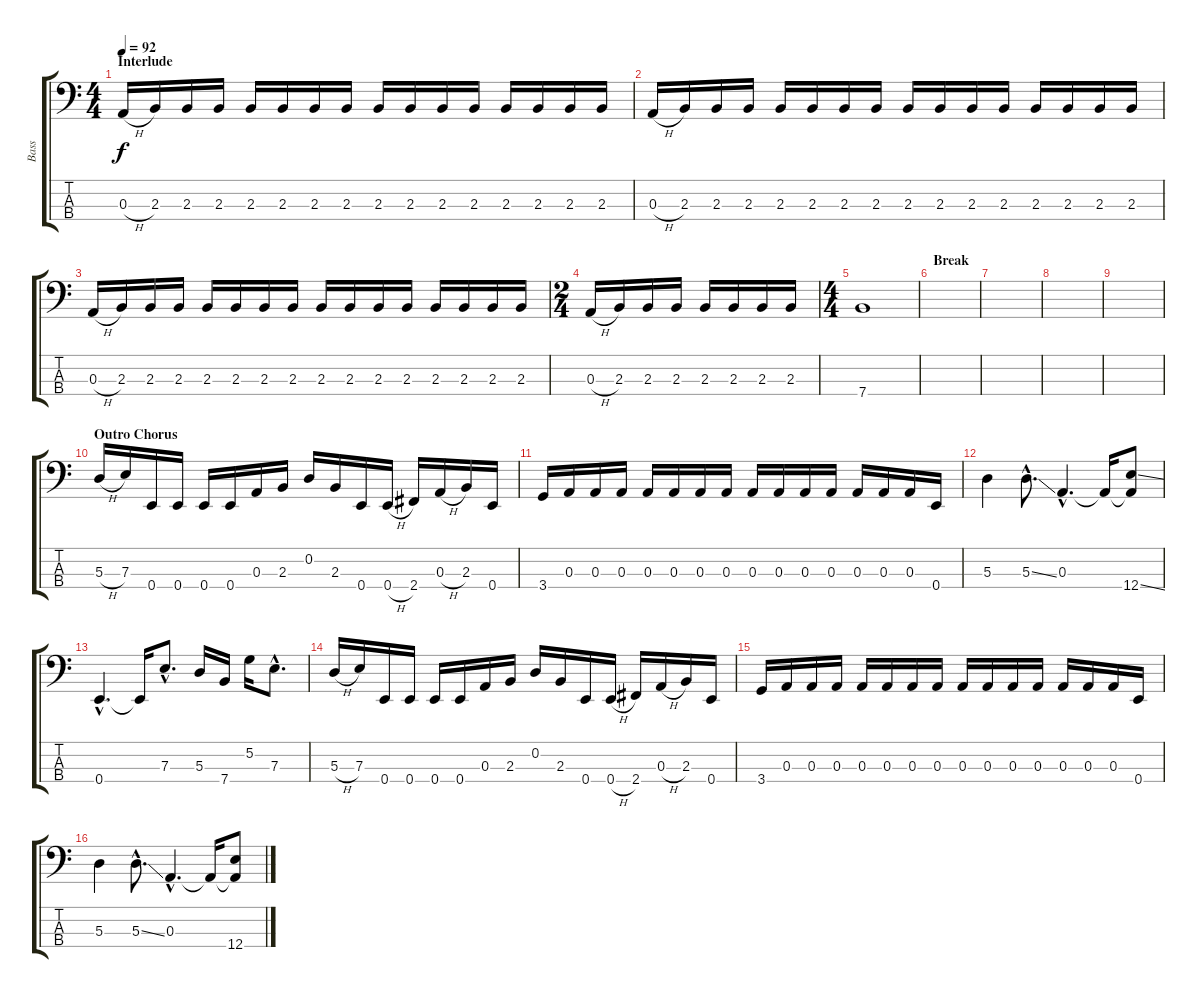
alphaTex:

\track ("Bass" "Bass") {instrument electricbassfinger}
\staff {score tabs}
\tuning (G2 D2 A1 E1) {hide}
\ts (4 4)
\section ("" "Interlude")
\tempo 92
\clef f4
\ks c
0.3{h}.16{dy f} 2.3.16 2.3.16 2.3.16 2.3.16 2.3.16 2.3.16 2.3.16 2.3.16 2.3.16 2.3.16 2.3.16 2.3.16 2.3.16 2.3.16 2.3.16 |
0.3{h}.16 2.3.16 2.3.16 2.3.16 2.3.16 2.3.16 2.3.16 2.3.16 2.3.16 2.3.16 2.3.16 2.3.16 2.3.16 2.3.16 2.3.16 2.3.16 |
0.3{h}.16 2.3.16 2.3.16 2.3.16 2.3.16 2.3.16 2.3.16 2.3.16 2.3.16 2.3.16 2.3.16 2.3.16 2.3.16 2.3.16 2.3.16 2.3.16 |
\ts (2 4)
0.3{h}.16 2.3.16 2.3.16 2.3.16 2.3.16 2.3.16 2.3.16 2.3.16 |
\ts (4 4)
7.4.1 |
\section ("" "Break")
|
|
|
|
\section ("" "Outro Chorus")
5.3{h}.16 7.3.16 0.4.16 0.4.16 0.4.16 0.4.16 0.3.16 2.3.16 0.2.16 2.3.16 0.4.16 0.4{h}.16 2.4.16 0.3{h}.16 2.3.16 0.4.16 |
3.4.16 0.3.16 0.3.16 0.3.16 0.3.16 0.3.16 0.3.16 0.3.16 0.3.16 0.3.16 0.3.16 0.3.16 0.3.16 0.3.16 0.3.16 0.4.16 |
5.3.4 5.3{ss hac}.8{d} 0.3{hac}.4{d} 0.3{t}.16 (0.3{t} 12.4{ss}).8 |
0.4{hac}.4{d} 0.4{t}.16 7.3{hac}.8{d} 5.3.16 7.4.16 5.2.16 7.3{hac}.8{d} |
5.3{h}.16 7.3.16 0.4.16 0.4.16 0.4.16 0.4.16 0.3.16 2.3.16 0.2.16 2.3.16 0.4.16 0.4{h}.16 2.4.16 0.3{h}.16 2.3.16 0.4.16 |
3.4.16 0.3.16 0.3.16 0.3.16 0.3.16 0.3.16 0.3.16 0.3.16 0.3.16 0.3.16 0.3.16 0.3.16 0.3.16 0.3.16 0.3.16 0.4.16 |
5.3.4 5.3{ss hac}.8{d} 0.3{hac}.4{d} 0.3{t}.16 (0.3{t} 12.4{ss}).8
